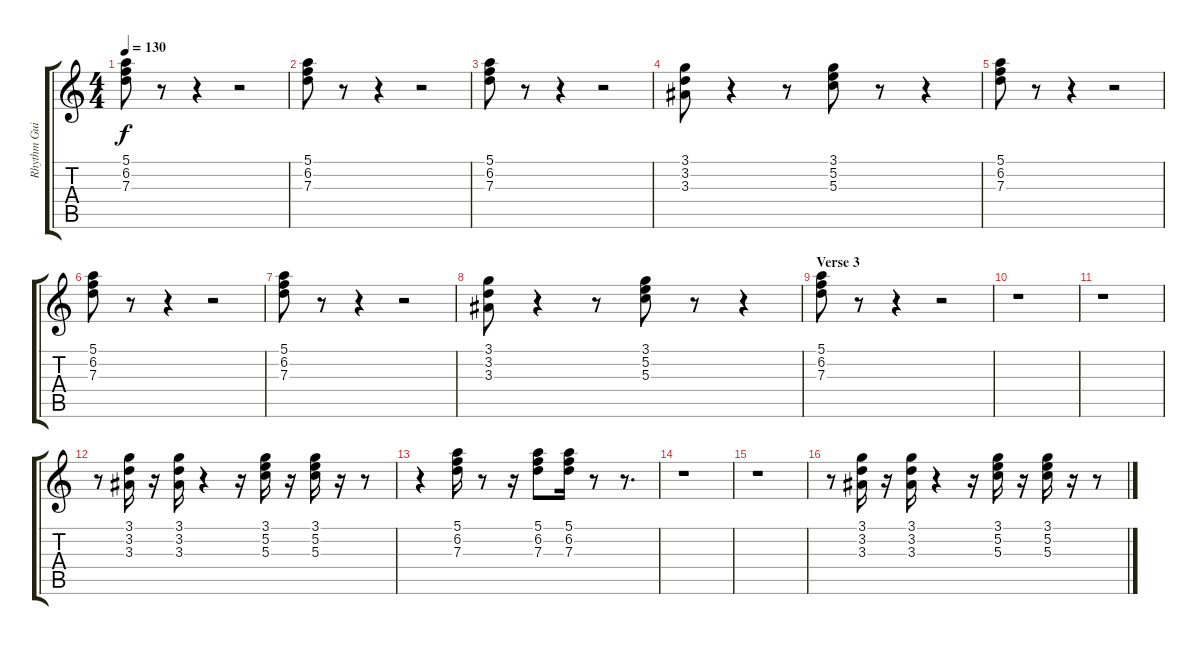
\track ("Rhythm Guitar" "Rhythm Gui") {instrument electricguitarclean}
\staff {score tabs}
\tuning (E4 B3 G3 D3 A2 E2) {hide}
\ts (4 4)
\tempo 130
\clef g2
\ks c
(5.1 6.2 7.3).8{dy f} r.8 r.4 r.2 |
(5.1 6.2 7.3).8{volume 8} r.8 r.4 r.2 |
(5.1 6.2 7.3).8{volume 8} r.8 r.4 r.2 |
(3.1 3.2 3.3).8 r.4 r.8 (3.1 5.2 5.3).8 r.8 r.4 |
(5.1 6.2 7.3).8 r.8 r.4 r.2 |
(5.1 6.2 7.3).8 r.8 r.4 r.2 |
(5.1 6.2 7.3).8 r.8 r.4 r.2 |
(3.1 3.2 3.3).8 r.4 r.8 (3.1 5.2 5.3).8 r.8 r.4 |
\section ("" "Verse 3")
(5.1 6.2 7.3).8 r.8 r.4 r.2 |
r.1 |
r.1 |
r.8 (3.1 3.2 3.3).16 r.16 (3.1 3.2 3.3).16 r.4 r.16 (3.1 5.2 5.3).16 r.16 (3.1 5.2 5.3).16 r.16 r.8 |
r.4 (5.1 6.2 7.3).16 r.8 r.16 (5.1 6.2 7.3).8 (5.1 6.2 7.3).16 r.8 r.8{d} |
r.1 |
r.1 |
r.8 (3.1 3.2 3.3).16 r.16 (3.1 3.2 3.3).16 r.4 r.16 (3.1 5.2 5.3).16 r.16 (3.1 5.2 5.3).16 r.16 r.8
